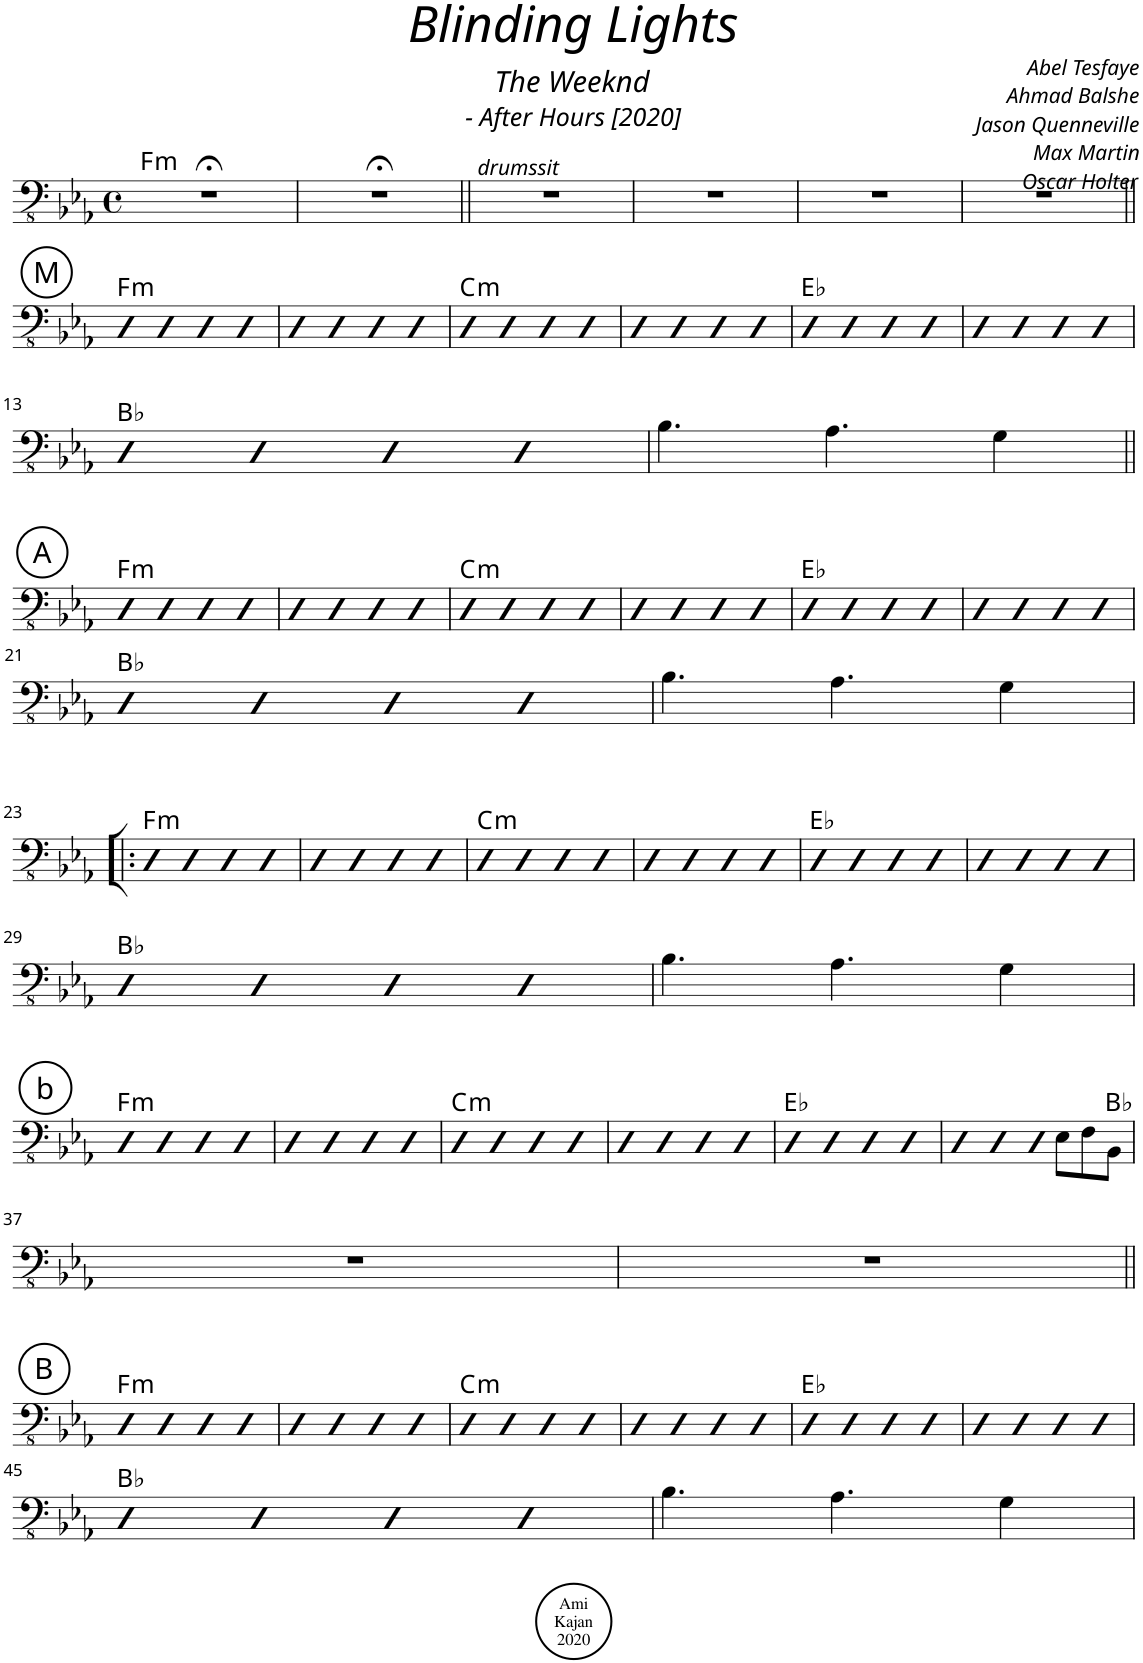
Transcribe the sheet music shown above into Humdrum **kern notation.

**kern	**harte
*part1	*part1
*staff1	*
*I"Acoustic Bass	*
*I'Bass	*
*clefFv4	*
*k[b-e-a-]	*
*M4/4	*
*met(c)	*
=1	=1
!	!LO:H:kt=m
1r;<	F:min
=2	=2
1r;<	.
=3||	=3||
!LO:TX:a:i:t=drumssit	!
1r	.
=4	=4
1r	.
=5	=5
1r	.
=6	=6
1r	.
!!LO:LB:g=z
!!LO:REH:place=s1:a:cj:enc=circle:fs=14:t=M
=7||	=7||
!	!LO:H:kt=m
4DD	F:min
4DD	.
4DD	.
4DD	.
=8	=8
4DD	.
4DD	.
4DD	.
4DD	.
=9	=9
!	!LO:H:kt=m
4DD	C:min
4DD	.
4DD	.
4DD	.
=10	=10
4DD	.
4DD	.
4DD	.
4DD	.
=11	=11
4DD	Eb:maj
4DD	.
4DD	.
4DD	.
=12	=12
4DD	.
4DD	.
4DD	.
4DD	.
!!LO:LB:g=z
=13	=13
4DD	Bb:maj
4DD	.
4DD	.
4DD	.
=14	=14
4.BB-\	.
4.AA-\	.
4GG\	.
!!LO:LB:g=z
!!LO:REH:place=s1:a:cj:enc=circle:fs=14:t=A
=15||	=15||
!	!LO:H:kt=m
4DD	F:min
4DD	.
4DD	.
4DD	.
=16	=16
4DD	.
4DD	.
4DD	.
4DD	.
=17	=17
!	!LO:H:kt=m
4DD	C:min
4DD	.
4DD	.
4DD	.
=18	=18
4DD	.
4DD	.
4DD	.
4DD	.
=19	=19
4DD	Eb:maj
4DD	.
4DD	.
4DD	.
=20	=20
4DD	.
4DD	.
4DD	.
4DD	.
!!LO:LB:g=z
=21	=21
4DD	Bb:maj
4DD	.
4DD	.
4DD	.
=22	=22
4.BB-\	.
4.AA-\	.
4GG\	.
!!LO:LB:g=z
=23!|:	=23!|:
!	!LO:H:kt=m
4DD	F:min
4DD	.
4DD	.
4DD	.
=24	=24
4DD	.
4DD	.
4DD	.
4DD	.
=25	=25
!	!LO:H:kt=m
4DD	C:min
4DD	.
4DD	.
4DD	.
=26	=26
4DD	.
4DD	.
4DD	.
4DD	.
=27	=27
4DD	Eb:maj
4DD	.
4DD	.
4DD	.
=28	=28
4DD	.
4DD	.
4DD	.
4DD	.
!!LO:LB:g=z
=29	=29
4DD	Bb:maj
4DD	.
4DD	.
4DD	.
=30	=30
4.BB-\	.
4.AA-\	.
4GG\	.
!!LO:LB:g=z
!!LO:REH:place=s1:a:cj:enc=circle:fs=14:t=b
=31	=31
!	!LO:H:kt=m
4DD	F:min
4DD	.
4DD	.
4DD	.
=32	=32
4DD	.
4DD	.
4DD	.
4DD	.
=33	=33
!	!LO:H:kt=m
4DD	C:min
4DD	.
4DD	.
4DD	.
=34	=34
4DD	.
4DD	.
4DD	.
4DD	.
=35	=35
4DD	Eb:maj
4DD	.
4DD	.
4DD	.
=36	=36
4DD	.
4DD	.
8DD	.
8EE-\L	.
8FF\	.
8BBB-\J	Bb:maj
!!LO:LB:g=z
=37	=37
1r	.
=38	=38
1r	.
!!LO:LB:g=z
!!LO:REH:place=s1:a:cj:enc=circle:fs=14:t=B
=39||	=39||
!	!LO:H:kt=m
4DD	F:min
4DD	.
4DD	.
4DD	.
=40	=40
4DD	.
4DD	.
4DD	.
4DD	.
=41	=41
!	!LO:H:kt=m
4DD	C:min
4DD	.
4DD	.
4DD	.
=42	=42
4DD	.
4DD	.
4DD	.
4DD	.
=43	=43
4DD	Eb:maj
4DD	.
4DD	.
4DD	.
=44	=44
4DD	.
4DD	.
4DD	.
4DD	.
!!LO:LB:g=z
=45	=45
4DD	Bb:maj
4DD	.
4DD	.
4DD	.
=46	=46
4.BB-\	.
4.AA-\	.
4GG\	.
=	=
*-	*-
